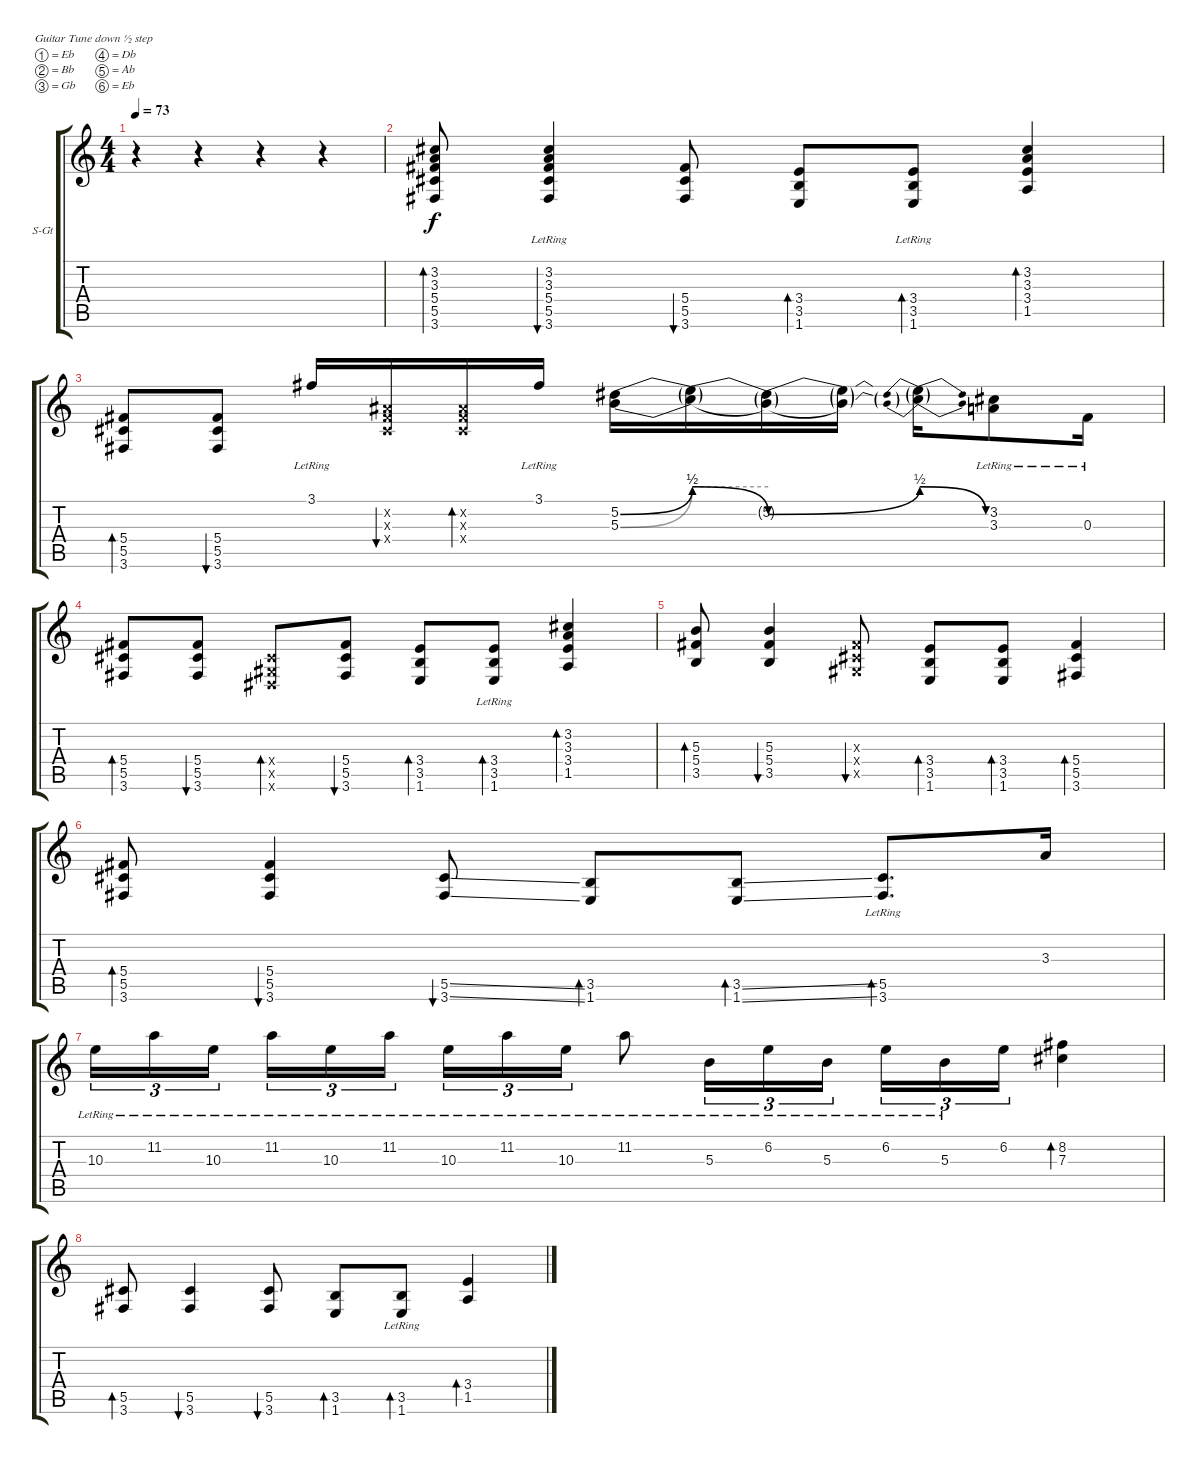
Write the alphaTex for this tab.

\bracketExtendMode groupsimilarinstruments
\firstSystemTrackNameOrientation horizontal
\otherSystemsTrackNameOrientation horizontal
\track ("Guit 1" "S-Gt") {instrument acousticguitarsteel}
\staff {score tabs}
\tuning (Eb4 Bb3 Gb3 Db3 Ab2 Eb2)
\ts (4 4)
\tempo 73
\clef g2
\ks c
r.4{dy f instrument acousticguitarsteel} r.4 r.4 r.4 |
(3.2 3.3 5.4 5.5 3.6).8{bd 30} (3.2{lr} 3.3{lr} 5.4 5.5 3.6).4{bu 30} (5.4 5.5 3.6).8{bu 30} (3.4 3.5 1.6).8{bd 30} (3.4 3.5 1.6{lr}).8{bd 30} (3.2 3.3 3.4 1.5).4{bd 30} |
(5.4 5.5 3.6).8{bd 30} (5.4 5.5 3.6).8{bu 30} 3.1{lr}.16 (0.2{x} 0.3{x} 0.4{x}).16{bu 30} (0.2{x} 0.3{x} 0.4{x}).16{bd 30} 3.1{lr}.16 (5.2{be (bend 0 0 60 2)} 5.3{be (bend 0 0 60 2)}).16 (5.2{be (release 0 2 60 0) t} 5.3{be (hold 0 2 60 2) t}).16 (5.2{be (bend 0 0 60 2) t} 5.3{be (hold 0 0 60 0) t}).16 (5.2{t} 5.3{t}).16 (5.2{be (prebendrelease 0 2 60 0) t} 5.3{be (prebendrelease 0 2 60 0) t}).16 (3.2{lr} 3.3).8 0.3{lr}.16 |
(5.4 5.5 3.6).8{bd 30} (5.4 5.5 3.6).8{bu 30} (0.4{x} 0.5{x} 0.6{x}).8{bd 30} (5.4 5.5 3.6).8{bu 30} (3.4 3.5 1.6).8{bd 30} (3.4 3.5 1.6{lr}).8{bd 30} (3.2 3.3 3.4 1.5).4{bd 60} |
(5.3 5.4 3.5).8{bd 30} (5.3 5.4 3.5).4{bu 30} (0.3{x} 0.4{x} 0.5{x}).8{bu 30} (3.4 3.5 1.6).8{bd 30} (3.4 3.5 1.6).8{bd 30} (5.4 5.5 3.6).4{bd 60} |
(5.4 5.5 3.6).8{bd 30} (5.4 5.5 3.6).4{bu 30} (5.5{ss} 3.6{ss}).8{bu 30} (3.5 1.6).8{bd 30} (3.5{ss} 1.6{ss}).8{bd 30} (5.5{lr} 3.6{lr}).8{d bd 60} 3.3.16 |
10.3{lr}.16{tu (3 2)} 11.2{lr}.16{tu (3 2)} 10.3{lr}.16{tu (3 2)} 11.2{lr}.16{tu (3 2)} 10.3{lr}.16{tu (3 2)} 11.2{lr}.16{tu (3 2)} 10.3{lr}.16{tu (3 2)} 11.2{lr}.16{tu (3 2)} 10.3{lr}.16{tu (3 2)} 11.2{lr}.8 5.3{lr}.16{tu (3 2)} 6.2{lr}.16{tu (3 2)} 5.3{lr}.16{tu (3 2)} 6.2{lr}.16{tu (3 2)} 5.3{lr}.16{tu (3 2)} 6.2.16{tu (3 2)} (8.2 7.3).4{bd 120} |
(5.5 3.6).8{bd 30} (5.5 3.6).4{bu 30} (5.5 3.6).8{bu 30} (3.5 1.6).8{bd 30} (3.5 1.6{lr}).8{bd 30} (3.4 1.5).4{bd 60}
